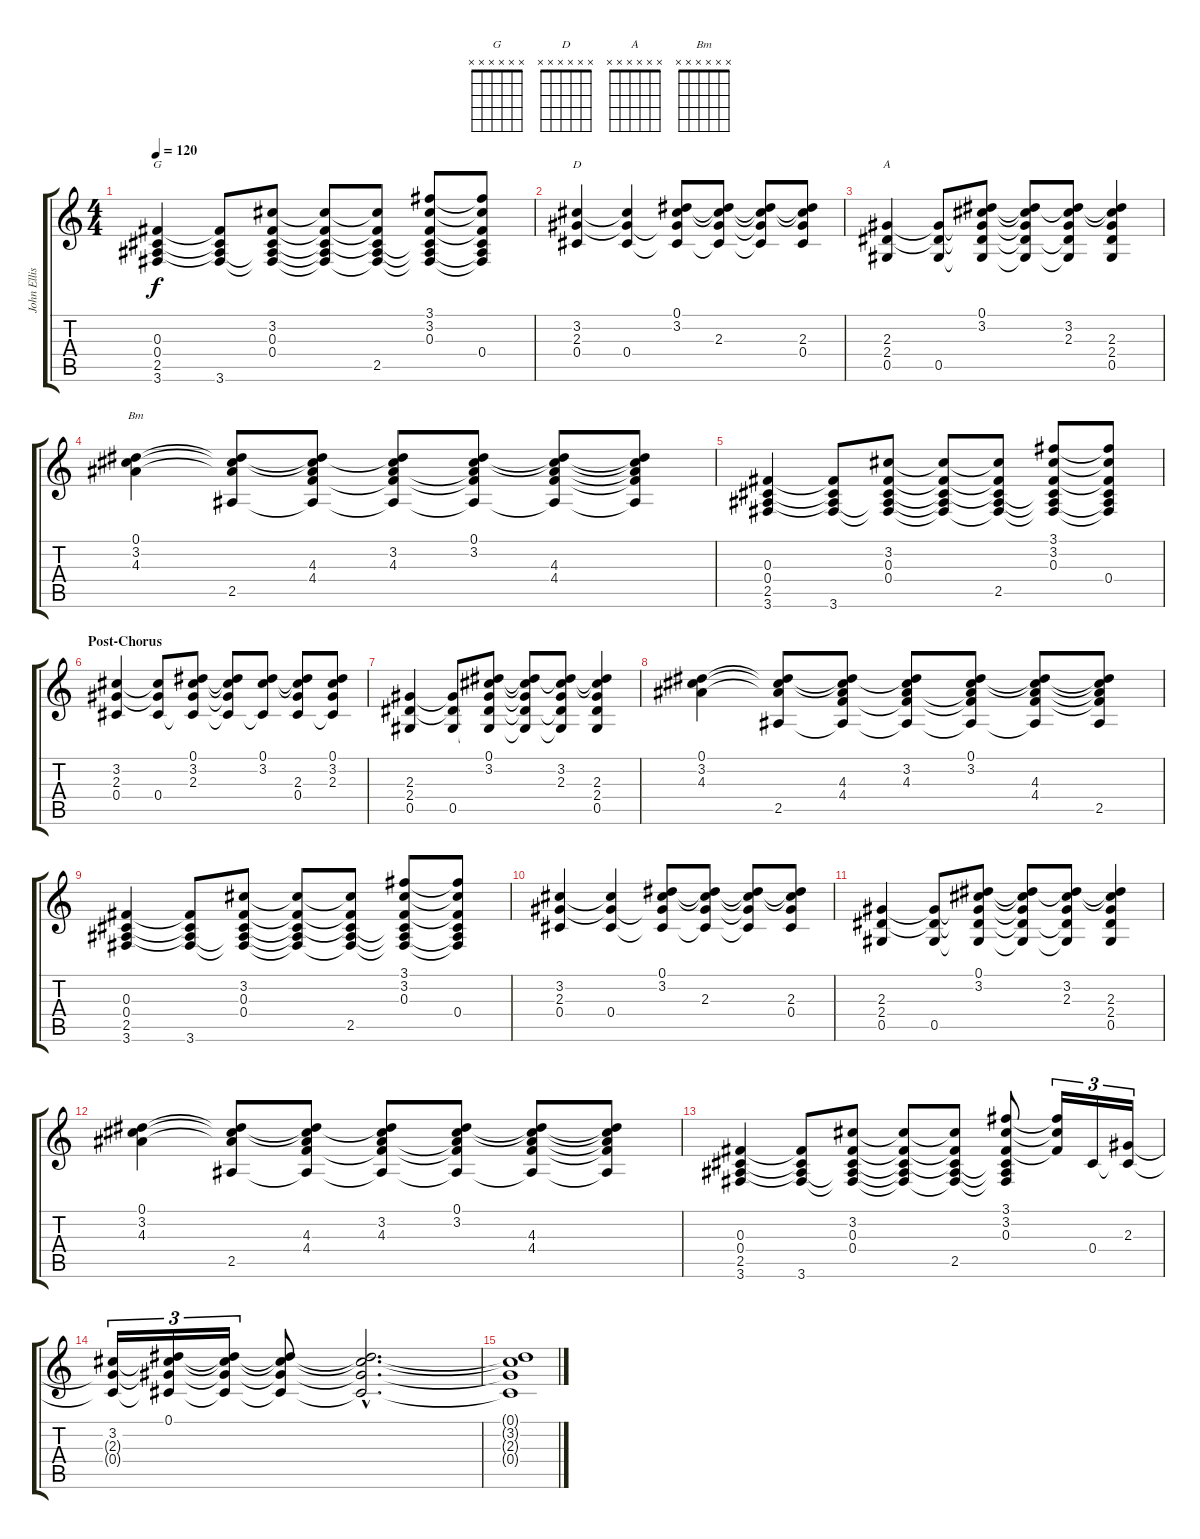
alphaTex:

\track ("John Ellis - Guitar" "John Ellis") {instrument electricguitarjazz}
\staff {score tabs}
\tuning (Eb4 Bb3 Gb3 Db3 Ab2 Eb2) {hide}
\chord ("G" x x x x x x)
\chord ("D" x x x x x x)
\chord ("A" x x x x x x)
\chord ("Bm" x x x x x x)
\ts (4 4)
\tempo 120
\clef g2
\ks c
(0.3 0.4 2.5 3.6).4{ch "G" dy f} (0.3{t} 0.4{t} 2.5{t} 3.6).8 (3.2 0.3 0.4 2.5{t} 3.6{t}).8 (3.2{t} 0.3{t} 0.4{t} 2.5{t} 3.6{t}).8 (3.2{t} 0.3{t} 0.4{t} 2.5 3.6{t}).8 (3.1 3.2 0.3 0.4{t} 2.5{t} 3.6{t}).8 (3.1{t} 3.2{t} 0.3{t} 0.4 2.5{t} 3.6{t}).8 |
(3.2 2.3 0.4).4{ch "D"} (3.2{t} 2.3{t} 0.4).4 (0.1 3.2 2.3{t} 0.4{t}).8 (0.1{t} 3.2{t} 2.3 0.4{t}).8 (0.1{t} 3.2{t} 2.3{t} 0.4{t}).8 (0.1{t} 3.2{t} 2.3 0.4).8 |
(2.3 2.4 0.5).4{ch "A"} (2.3{t} 2.4{t} 0.5).8 (0.1 3.2 2.3{t} 2.4{t} 0.5{t}).8 (0.1{t} 3.2{t} 2.3{t} 2.4{t} 0.5{t}).8 (0.1{t} 3.2 2.3 2.4{t} 0.5{t}).8 (0.1{t} 3.2{t} 2.3 2.4 0.5).4 |
(0.1 3.2 4.3).4{ch "Bm"} (0.1{t} 3.2{t} 4.3{t} 2.5).8 (0.1{t} 3.2{t} 4.3 4.4 2.5{t}).8 (0.1{t} 3.2 4.3 4.4{t} 2.5{t}).8 (0.1 3.2 4.3{t} 4.4{t} 2.5{t}).8 (0.1{t} 3.2{t} 4.3 4.4 2.5{t}).8 (0.1{t} 3.2{t} 4.3{t} 4.4{t} 2.5{t}).8 |
(0.3 0.4 2.5 3.6).4 (0.3{t} 0.4{t} 2.5{t} 3.6).8 (3.2 0.3 0.4 2.5{t} 3.6{t}).8 (3.2{t} 0.3{t} 0.4{t} 2.5{t} 3.6{t}).8 (3.2{t} 0.3{t} 0.4{t} 2.5 3.6{t}).8 (3.1 3.2 0.3 0.4{t} 2.5{t} 3.6{t}).8 (3.1{t} 3.2{t} 0.3{t} 0.4 2.5{t} 3.6{t}).8 |
\section ("" "Post-Chorus")
(3.2 2.3 0.4).4 (3.2{t} 2.3{t} 0.4).8 (0.1 3.2 2.3 0.4{t}).8 (0.1{t} 3.2{t} 2.3{t} 0.4{t}).8 (0.1 3.2 0.4{t}).8 (0.1{t} 3.2{t} 2.3 0.4).8 (0.1 3.2 2.3 0.4{t}).8 |
(2.3 2.4 0.5).4 (2.3{t} 2.4{t} 0.5).8 (0.1 3.2 2.3{t} 2.4{t} 0.5{t}).8 (0.1{t} 3.2{t} 2.3{t} 2.4{t} 0.5{t}).8 (0.1{t} 3.2 2.3 2.4{t} 0.5{t}).8 (0.1{t} 3.2{t} 2.3 2.4 0.5).4 |
(0.1 3.2 4.3).4 (0.1{t} 3.2{t} 4.3{t} 2.5).8 (0.1{t} 3.2{t} 4.3 4.4 2.5{t}).8 (0.1{t} 3.2 4.3 4.4{t} 2.5{t}).8 (0.1 3.2 4.3{t} 4.4{t} 2.5{t}).8 (0.1{t} 3.2{t} 4.3 4.4 2.5{t}).8 (0.1{t} 3.2{t} 4.3{t} 4.4{t} 2.5).8 |
(0.3 0.4 2.5 3.6).4 (0.3{t} 0.4{t} 2.5{t} 3.6).8 (3.2 0.3 0.4 2.5{t} 3.6{t}).8 (3.2{t} 0.3{t} 0.4{t} 2.5{t} 3.6{t}).8 (3.2{t} 0.3{t} 0.4{t} 2.5 3.6{t}).8 (3.1 3.2 0.3 0.4{t} 2.5{t} 3.6{t}).8 (3.1{t} 3.2{t} 0.3{t} 0.4 2.5{t} 3.6{t}).8 |
(3.2 2.3 0.4).4 (3.2{t} 2.3{t} 0.4).4 (0.1 3.2 2.3{t} 0.4{t}).8 (0.1{t} 3.2{t} 2.3 0.4{t}).8 (0.1{t} 3.2{t} 2.3{t} 0.4{t}).8 (0.1{t} 3.2{t} 2.3 0.4).8 |
(2.3 2.4 0.5).4 (2.3{t} 2.4{t} 0.5).8 (0.1 3.2 2.3{t} 2.4{t} 0.5{t}).8 (0.1{t} 3.2{t} 2.3{t} 2.4{t} 0.5{t}).8 (0.1{t} 3.2 2.3 2.4{t} 0.5{t}).8 (0.1{t} 3.2{t} 2.3 2.4 0.5).4 |
(0.1 3.2 4.3).4 (0.1{t} 3.2{t} 4.3{t} 2.5).8 (0.1{t} 3.2{t} 4.3 4.4 2.5{t}).8 (0.1{t} 3.2 4.3 4.4{t} 2.5{t}).8 (0.1 3.2 4.3{t} 4.4{t} 2.5{t}).8 (0.1{t} 3.2{t} 4.3 4.4 2.5{t}).8 (0.1{t} 3.2{t} 4.3{t} 4.4{t} 2.5{t}).8 |
(0.3 0.4 2.5 3.6).4 (0.3{t} 0.4{t} 2.5{t} 3.6).8 (3.2 0.3 0.4 2.5{t} 3.6{t}).8 (3.2{t} 0.3{t} 0.4{t} 2.5{t} 3.6{t}).8 (3.2{t} 0.3{t} 0.4{t} 2.5 3.6{t}).8 (3.1 3.2 0.3 0.4{t} 2.5{t} 3.6{t}).8 (3.1{t} 3.2{t} 0.3{t}).16{tu (3 2)} 0.4.16{tu (3 2)} (2.3 0.4{t}).16{tu (3 2)} |
(3.2 2.3{t} 0.4{t}).16{tu (3 2)} (0.1 3.2{t} 2.3{t} 0.4{t}).16{tu (3 2)} (0.1{t} 3.2{t} 2.3{t} 0.4{t}).16{tu (3 2)} (0.1{t} 3.2{t} 2.3{t} 0.4{t}).8 (0.1{hac t} 3.2{hac t} 2.3{hac t} 0.4{hac t}).2{d} |
(0.1{t} 3.2{t} 2.3{t} 0.4{t}).1
